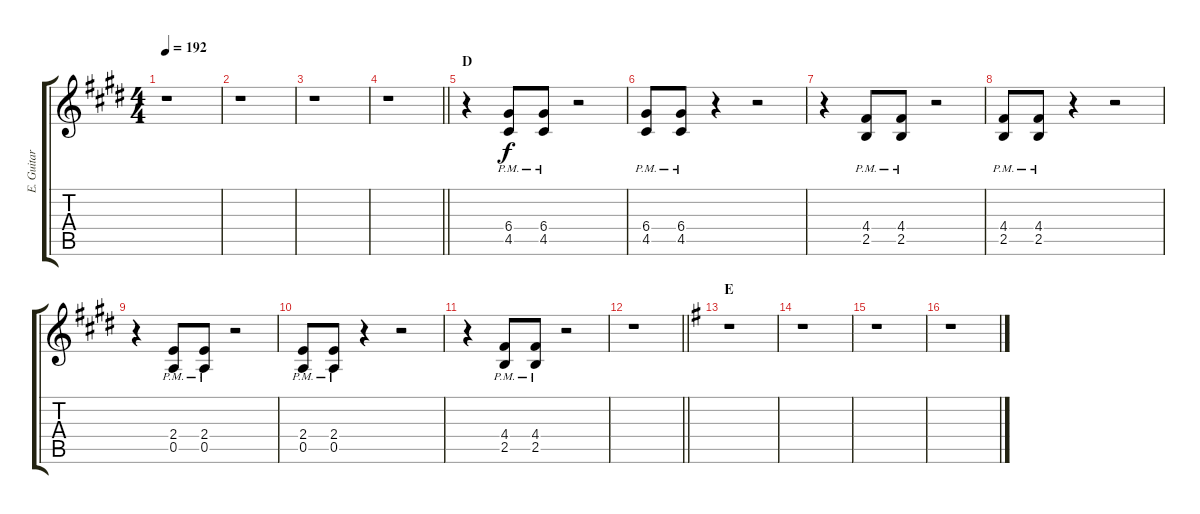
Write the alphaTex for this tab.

\track ("E. Guitar III" "E. Guitar ") {instrument overdrivenguitar}
\staff {score tabs}
\tuning (E4 B3 G3 D3 A2 E2) {hide}
\ts (4 4)
\tempo 192
\clef g2
\ks e
r.1{dy f} |
r.1 |
r.1 |
\barLineRight lightlight
r.1 |
\section ("" "D")
r.4 (6.4{pm} 4.5{pm}).8 (6.4{pm} 4.5{pm}).8 r.2 |
(6.4{pm} 4.5{pm}).8 (6.4{pm} 4.5{pm}).8 r.4 r.2 |
r.4 (4.4{pm} 2.5{pm}).8 (4.4{pm} 2.5{pm}).8 r.2 |
(4.4{pm} 2.5{pm}).8 (4.4{pm} 2.5{pm}).8 r.4 r.2 |
r.4 (2.4{pm} 0.5{pm}).8 (2.4{pm} 0.5{pm}).8 r.2 |
(2.4{pm} 0.5{pm}).8 (2.4{pm} 0.5{pm}).8 r.4 r.2 |
r.4 (4.4{pm} 2.5{pm}).8 (4.4{pm} 2.5{pm}).8 r.2 |
\barLineRight lightlight
r.1 |
\section ("" "E")
\ks g
r.1 |
r.1 |
r.1 |
r.1
